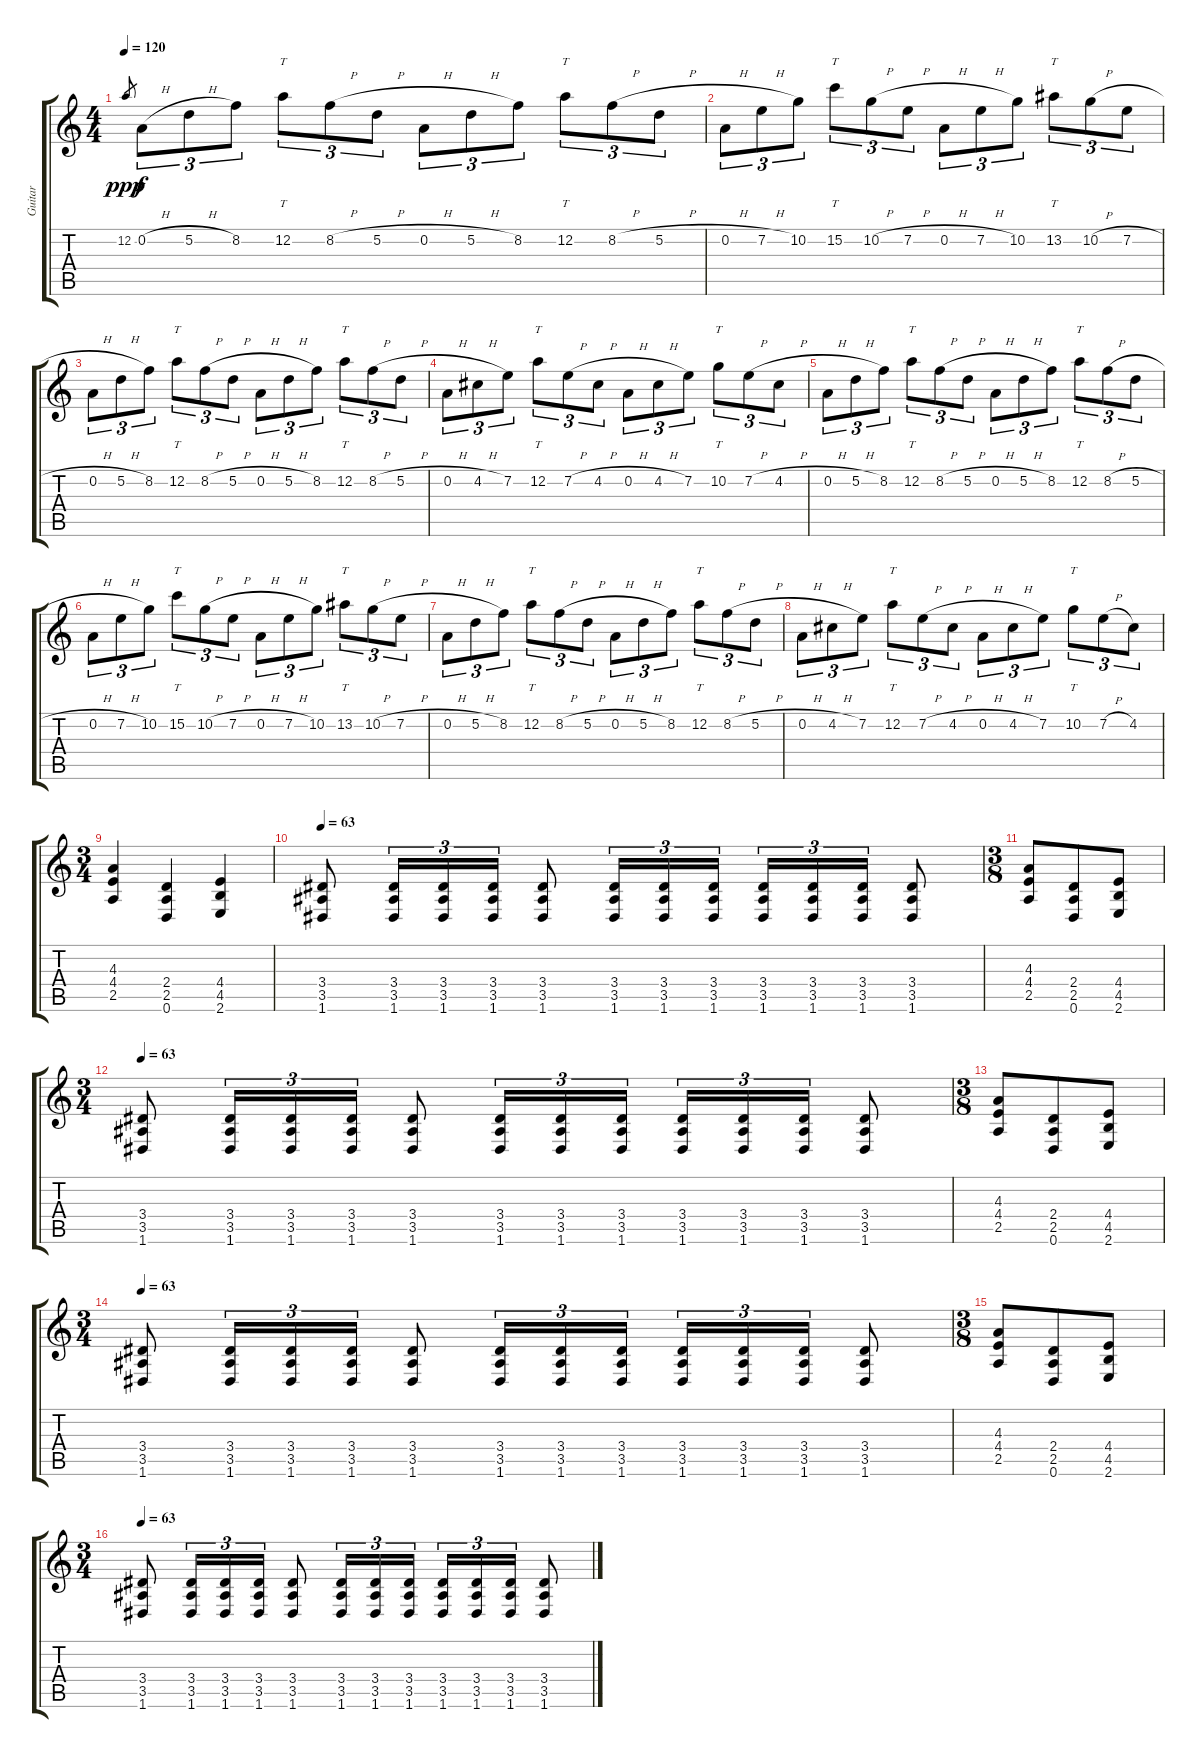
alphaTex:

\track ("Guitar" "Guitar") {instrument distortionguitar}
\staff {score tabs}
\tuning (D4 A3 F3 C3 G2 D2) {hide}
\ts (4 4)
\tempo 120
\clef g2
\ks c
12.2.8{gr dy ppp instrument distortionguitar} 0.2{h}.8{tu (3 2) dy f} 5.2{h}.8{tu (3 2)} 8.2.8{tu (3 2)} 12.2.8{tt tu (3 2)} 8.2{h}.8{tu (3 2)} 5.2{h}.8{tu (3 2)} 0.2{h}.8{tu (3 2)} 5.2{h}.8{tu (3 2)} 8.2.8{tu (3 2)} 12.2.8{tt tu (3 2)} 8.2{h}.8{tu (3 2)} 5.2{h}.8{tu (3 2)} |
0.2{h}.8{tu (3 2)} 7.2{h}.8{tu (3 2)} 10.2.8{tu (3 2)} 15.2.8{tt tu (3 2)} 10.2{h}.8{tu (3 2)} 7.2{h}.8{tu (3 2)} 0.2{h}.8{tu (3 2)} 7.2{h}.8{tu (3 2)} 10.2.8{tu (3 2)} 13.2.8{tt tu (3 2)} 10.2{h}.8{tu (3 2)} 7.2{h}.8{tu (3 2)} |
0.2{h}.8{tu (3 2)} 5.2{h}.8{tu (3 2)} 8.2.8{tu (3 2)} 12.2.8{tt tu (3 2)} 8.2{h}.8{tu (3 2)} 5.2{h}.8{tu (3 2)} 0.2{h}.8{tu (3 2)} 5.2{h}.8{tu (3 2)} 8.2.8{tu (3 2)} 12.2.8{tt tu (3 2)} 8.2{h}.8{tu (3 2)} 5.2{h}.8{tu (3 2)} |
0.2{h}.8{tu (3 2)} 4.2{h}.8{tu (3 2)} 7.2.8{tu (3 2)} 12.2.8{tt tu (3 2)} 7.2{h}.8{tu (3 2)} 4.2{h}.8{tu (3 2)} 0.2{h}.8{tu (3 2)} 4.2{h}.8{tu (3 2)} 7.2.8{tu (3 2)} 10.2.8{tt tu (3 2)} 7.2{h}.8{tu (3 2)} 4.2{h}.8{tu (3 2)} |
0.2{h}.8{tu (3 2)} 5.2{h}.8{tu (3 2)} 8.2.8{tu (3 2)} 12.2.8{tt tu (3 2)} 8.2{h}.8{tu (3 2)} 5.2{h}.8{tu (3 2)} 0.2{h}.8{tu (3 2)} 5.2{h}.8{tu (3 2)} 8.2.8{tu (3 2)} 12.2.8{tt tu (3 2)} 8.2{h}.8{tu (3 2)} 5.2{h}.8{tu (3 2)} |
0.2{h}.8{tu (3 2)} 7.2{h}.8{tu (3 2)} 10.2.8{tu (3 2)} 15.2.8{tt tu (3 2)} 10.2{h}.8{tu (3 2)} 7.2{h}.8{tu (3 2)} 0.2{h}.8{tu (3 2)} 7.2{h}.8{tu (3 2)} 10.2.8{tu (3 2)} 13.2.8{tt tu (3 2)} 10.2{h}.8{tu (3 2)} 7.2{h}.8{tu (3 2)} |
0.2{h}.8{tu (3 2)} 5.2{h}.8{tu (3 2)} 8.2.8{tu (3 2)} 12.2.8{tt tu (3 2)} 8.2{h}.8{tu (3 2)} 5.2{h}.8{tu (3 2)} 0.2{h}.8{tu (3 2)} 5.2{h}.8{tu (3 2)} 8.2.8{tu (3 2)} 12.2.8{tt tu (3 2)} 8.2{h}.8{tu (3 2)} 5.2{h}.8{tu (3 2)} |
0.2{h}.8{tu (3 2)} 4.2{h}.8{tu (3 2)} 7.2.8{tu (3 2)} 12.2.8{tt tu (3 2)} 7.2{h}.8{tu (3 2)} 4.2{h}.8{tu (3 2)} 0.2{h}.8{tu (3 2)} 4.2{h}.8{tu (3 2)} 7.2.8{tu (3 2)} 10.2.8{tt tu (3 2)} 7.2{h}.8{tu (3 2)} 4.2.8{tu (3 2)} |
\ts (3 4)
(4.3 4.4 2.5).4{volume 8} (2.4 2.5 0.6).4 (4.4 4.5 2.6).4 |
\tempo 63
(3.4 3.5 1.6).8 (3.4 3.5 1.6).16{tu (3 2)} (3.4 3.5 1.6).16{tu (3 2)} (3.4 3.5 1.6).16{tu (3 2)} (3.4 3.5 1.6).8 (3.4 3.5 1.6).16{tu (3 2)} (3.4 3.5 1.6).16{tu (3 2)} (3.4 3.5 1.6).16{tu (3 2)} (3.4 3.5 1.6).16{tu (3 2)} (3.4 3.5 1.6).16{tu (3 2)} (3.4 3.5 1.6).16{tu (3 2)} (3.4 3.5 1.6).8 |
\ts (3 8)
(4.3 4.4 2.5).8 (2.4 2.5 0.6).8 (4.4 4.5 2.6).8 |
\ts (3 4)
\tempo 63
(3.4 3.5 1.6).8 (3.4 3.5 1.6).16{tu (3 2)} (3.4 3.5 1.6).16{tu (3 2)} (3.4 3.5 1.6).16{tu (3 2)} (3.4 3.5 1.6).8 (3.4 3.5 1.6).16{tu (3 2)} (3.4 3.5 1.6).16{tu (3 2)} (3.4 3.5 1.6).16{tu (3 2)} (3.4 3.5 1.6).16{tu (3 2)} (3.4 3.5 1.6).16{tu (3 2)} (3.4 3.5 1.6).16{tu (3 2)} (3.4 3.5 1.6).8 |
\ts (3 8)
(4.3 4.4 2.5).8 (2.4 2.5 0.6).8 (4.4 4.5 2.6).8 |
\ts (3 4)
\tempo 63
(3.4 3.5 1.6).8 (3.4 3.5 1.6).16{tu (3 2)} (3.4 3.5 1.6).16{tu (3 2)} (3.4 3.5 1.6).16{tu (3 2)} (3.4 3.5 1.6).8 (3.4 3.5 1.6).16{tu (3 2)} (3.4 3.5 1.6).16{tu (3 2)} (3.4 3.5 1.6).16{tu (3 2)} (3.4 3.5 1.6).16{tu (3 2)} (3.4 3.5 1.6).16{tu (3 2)} (3.4 3.5 1.6).16{tu (3 2)} (3.4 3.5 1.6).8 |
\ts (3 8)
(4.3 4.4 2.5).8 (2.4 2.5 0.6).8 (4.4 4.5 2.6).8 |
\ts (3 4)
\tempo 63
(3.4 3.5 1.6).8 (3.4 3.5 1.6).16{tu (3 2)} (3.4 3.5 1.6).16{tu (3 2)} (3.4 3.5 1.6).16{tu (3 2)} (3.4 3.5 1.6).8 (3.4 3.5 1.6).16{tu (3 2)} (3.4 3.5 1.6).16{tu (3 2)} (3.4 3.5 1.6).16{tu (3 2)} (3.4 3.5 1.6).16{tu (3 2)} (3.4 3.5 1.6).16{tu (3 2)} (3.4 3.5 1.6).16{tu (3 2)} (3.4 3.5 1.6).8
